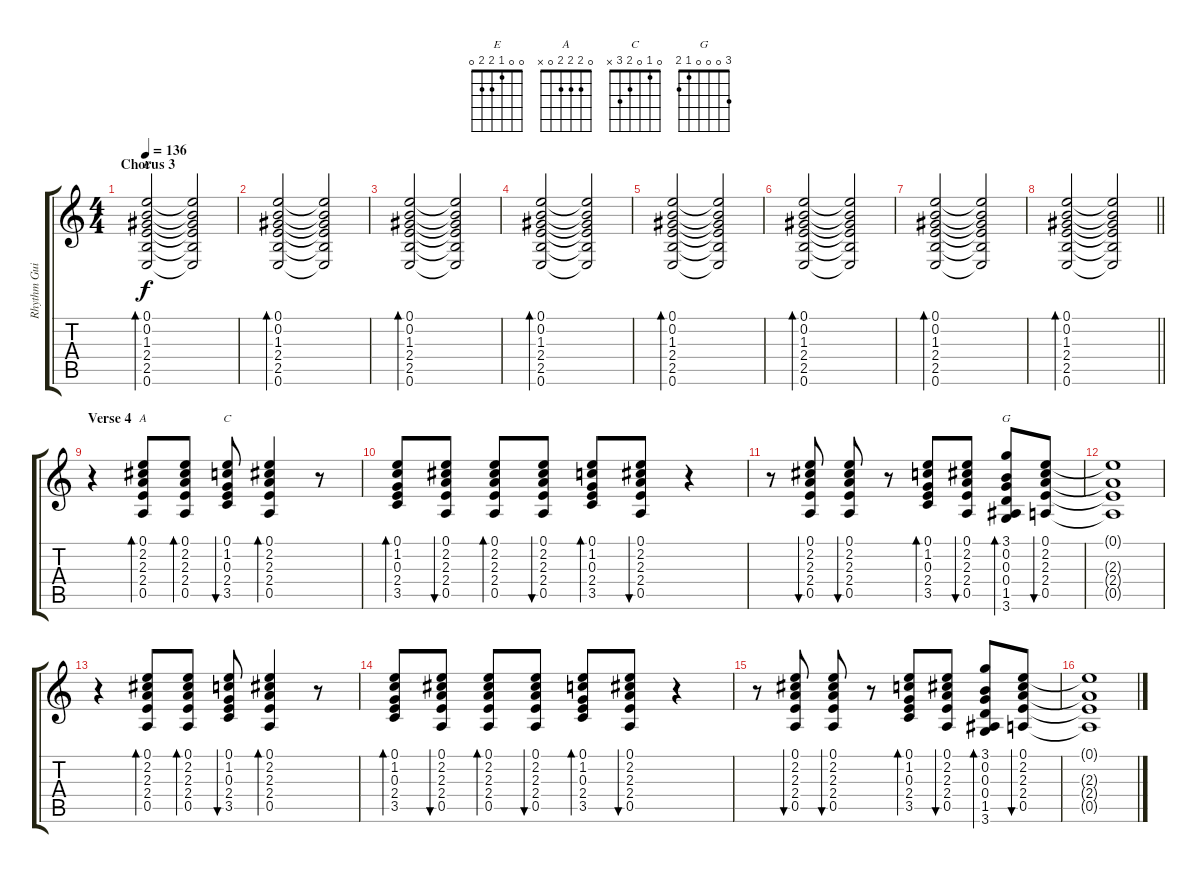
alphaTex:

\track ("Rhythm Guitar" "Rhythm Gui") {instrument overdrivenguitar}
\staff {score tabs}
\tuning (E4 B3 G3 D3 A2 E2) {hide}
\chord ("E" 0 0 1 2 2 0)
\chord ("A" 0 2 2 2 0 x)
\chord ("C" 0 1 0 2 3 x)
\chord ("G" 3 0 0 0 1 2)
\ts (4 4)
\section ("" "Chorus 3")
\tempo 136
\clef g2
\ks c
(0.1 0.2 1.3 2.4 2.5 0.6).2{bd 60 ch "E" dy f} (0.1{t} 0.2{t} 1.3{t} 2.4{t} 2.5{t} 0.6{t}).2 |
(0.1 0.2 1.3 2.4 2.5 0.6).2{bd 60} (0.1{t} 0.2{t} 1.3{t} 2.4{t} 2.5{t} 0.6{t}).2 |
(0.1 0.2 1.3 2.4 2.5 0.6).2{bd 60} (0.1{t} 0.2{t} 1.3{t} 2.4{t} 2.5{t} 0.6{t}).2 |
(0.1 0.2 1.3 2.4 2.5 0.6).2{bd 60} (0.1{t} 0.2{t} 1.3{t} 2.4{t} 2.5{t} 0.6{t}).2 |
(0.1 0.2 1.3 2.4 2.5 0.6).2{bd 60} (0.1{t} 0.2{t} 1.3{t} 2.4{t} 2.5{t} 0.6{t}).2 |
(0.1 0.2 1.3 2.4 2.5 0.6).2{bd 60} (0.1{t} 0.2{t} 1.3{t} 2.4{t} 2.5{t} 0.6{t}).2 |
(0.1 0.2 1.3 2.4 2.5 0.6).2{bd 60} (0.1{t} 0.2{t} 1.3{t} 2.4{t} 2.5{t} 0.6{t}).2 |
\barLineRight lightlight
(0.1 0.2 1.3 2.4 2.5 0.6).2{bd 60} (0.1{t} 0.2{t} 1.3{t} 2.4{t} 2.5{t} 0.6{t}).2 |
\section ("" "Verse 4")
r.4 (0.1 2.2 2.3 2.4 0.5).8{bd 60 ch "A"} (0.1 2.2 2.3 2.4 0.5).8{bd 60} (0.1 1.2 0.3 2.4 3.5).8{bu 60 ch "C"} (0.1 2.2 2.3 2.4 0.5).4{bd 60} r.8 |
(0.1 1.2 0.3 2.4 3.5).8{bd 60} (0.1 2.2 2.3 2.4 0.5).8{bu 60} (0.1 2.2 2.3 2.4 0.5).8{bd 60} (0.1 2.2 2.3 2.4 0.5).8{bu 60} (0.1 1.2 0.3 2.4 3.5).8{bd 60} (0.1 2.2 2.3 2.4 0.5).8{bu 60} r.4 |
r.8 (0.1 2.2 2.3 2.4 0.5).8{bu 60} (0.1 2.2 2.3 2.4 0.5).8{bu 60} r.8 (0.1 1.2 0.3 2.4 3.5).8{bd 60} (0.1 2.2 2.3 2.4 0.5).8{bu 60} (3.1 0.2 0.3 0.4 1.5 3.6).8{bd 60 ch "G"} (0.1 2.2 2.3 2.4 0.5).8{bu 60} |
(0.1{t} 2.3{t} 2.4{t} 0.5{t}).1 |
r.4 (0.1 2.2 2.3 2.4 0.5).8{bd 60} (0.1 2.2 2.3 2.4 0.5).8{bd 60} (0.1 1.2 0.3 2.4 3.5).8{bu 60} (0.1 2.2 2.3 2.4 0.5).4{bd 60} r.8 |
(0.1 1.2 0.3 2.4 3.5).8{bd 60} (0.1 2.2 2.3 2.4 0.5).8{bu 60} (0.1 2.2 2.3 2.4 0.5).8{bd 60} (0.1 2.2 2.3 2.4 0.5).8{bu 60} (0.1 1.2 0.3 2.4 3.5).8{bd 60} (0.1 2.2 2.3 2.4 0.5).8{bu 60} r.4 |
r.8 (0.1 2.2 2.3 2.4 0.5).8{bu 60} (0.1 2.2 2.3 2.4 0.5).8{bu 60} r.8 (0.1 1.2 0.3 2.4 3.5).8{bd 60} (0.1 2.2 2.3 2.4 0.5).8{bu 60} (3.1 0.2 0.3 0.4 1.5 3.6).8{bd 60} (0.1 2.2 2.3 2.4 0.5).8{bu 60} |
(0.1{t} 2.3{t} 2.4{t} 0.5{t}).1
